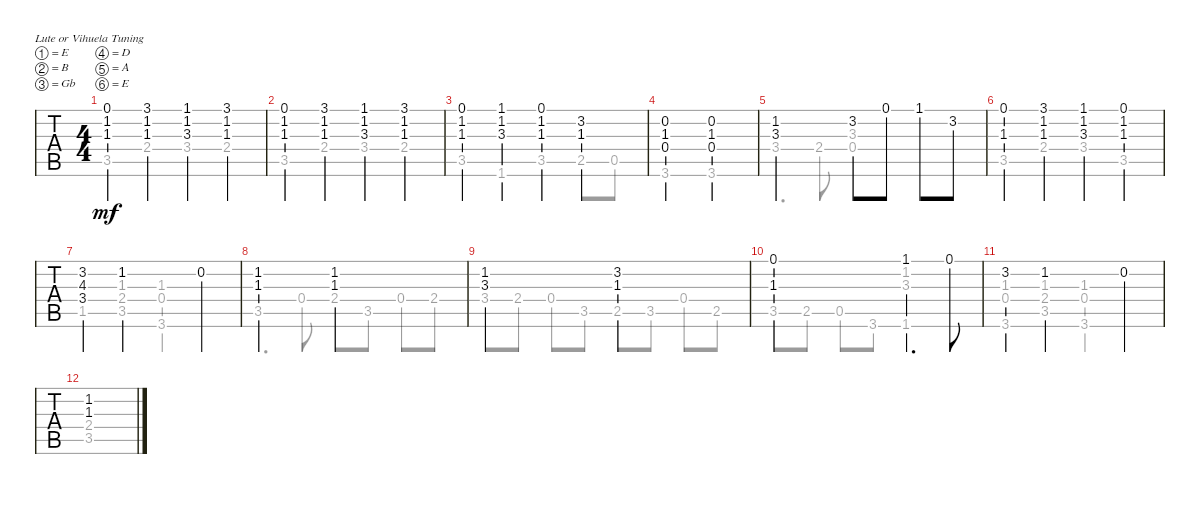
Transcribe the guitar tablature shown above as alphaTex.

\bracketExtendMode groupsimilarinstruments
\singleTrackTrackNamePolicy hidden
\multiTrackTrackNamePolicy hidden
\firstSystemTrackNameOrientation horizontal
\otherSystemsTrackNameOrientation horizontal
\track ("Steel Guitar" "S-Gt") {instrument acousticguitarsteel}
\staff {tabs}
\tuning (E4 B3 Gb3 D3 A2 E2)
\voice
\ts (4 4)
\tempo (130 hide)
\clef g2
\ks c
(0.1 1.2 1.3).4{dy mf} (1.3 1.2 3.1).4 (1.1 1.2 3.3).4 (1.3 1.2 3.1).4 |
(0.1 1.2 1.3).4 (1.3 1.2 3.1).4 (1.1 1.2 3.3).4 (1.3 1.2 3.1).4 |
(0.1 1.2 1.3).4 (3.3 1.2 1.1).4 (0.1 1.2 1.3).4 (1.3 3.2).4 |
(0.2 1.3 0.4).2 (0.4 1.3 0.2).2 |
(1.2 3.3).2 3.2.8 0.1.8 1.1.8 3.2.8 |
(0.1 1.3).4 (1.3 1.2 3.1).4 (1.1 1.2 3.3).4 (1.3 1.2 0.1).4 |
(3.2 4.3 3.4).4 1.2.2 0.2.4 |
(1.2 1.3).2 (1.3 1.2).2 |
(1.2 3.3).2 (1.3 3.2).2 |
(0.1 1.3).2 1.1.4{d} 0.1.8 |
3.2.4 1.2.2 0.2.4 |
(1.2 1.3).1
\voice
\clef g2
\ottava regular
\simile none
\ks c
3.5.4{dy mf} 2.4.4 3.4.4 2.4.4 |
3.5.4 2.4.4 3.4.4 2.4.4 |
3.5.4 1.6.4 3.5.4 2.5.8 0.5.8 |
3.6.2 3.6.2 |
3.4.4{d} 2.4.8 (0.4 3.3).2 |
3.5.4 2.4.4 3.4.4 3.5.4 |
1.5.4 (3.5 2.4 1.3).4 (3.6 0.4 1.3).2 |
3.5.4{d} 0.4.8 2.4.8 3.5.8 0.4.8 2.4.8 |
3.4.8 2.4.8 0.4.8 3.5.8 2.5.8 3.5.8 0.4.8 2.5.8 |
3.5.8 2.5.8 0.5.8 3.6.8 (1.6 1.2 3.3).2 |
(3.6 1.3 0.4).4 (1.3 2.4 3.5).4 (3.6 0.4 1.3).2 |
(2.4 3.5).1
